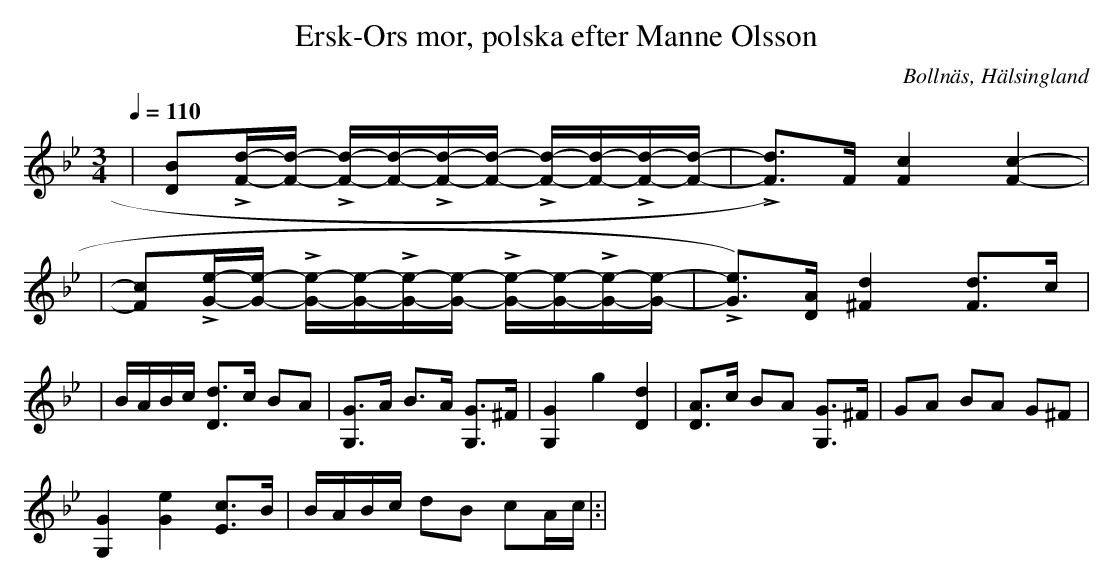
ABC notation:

X:1
T: Ersk-Ors mor, polska efter Manne Olsson
O:Bollnäs, Hälsingland
M:3/4
L:1/8
Q:1/4=110
K:Gm
|[D B]L[F/d/]-[F/d/] - L[F/d/]-[F/d/]-L[F/d/]-[F/d/] - L[F/d/]-[F/d/]-L[F/d/]-[F/d/]-| L[F d])>F [-F2 c2] [F2 c2]-|
|[F c]L[G/e/]-[G/e/] - L[G/e/]-[G/e/]-L[G/e/]-[G/e/] - L[G/e/]-[G/e/]-L[G/e/]-[G/e/]-| L[Ge])>[D A] [^F2 d2] [F d]>c|
|B/A/B/c/ [D d]>c BA|[G, G]>A B>A [G, G]>^F|[G,2 G2] g2 [D2 d2]|[D A]>c BA [G, G]>^F|GA BA G^F|
[G,2 G2] [G2 e2] [E c]>B|B/A/B/c/ dB cA/c/|:|
